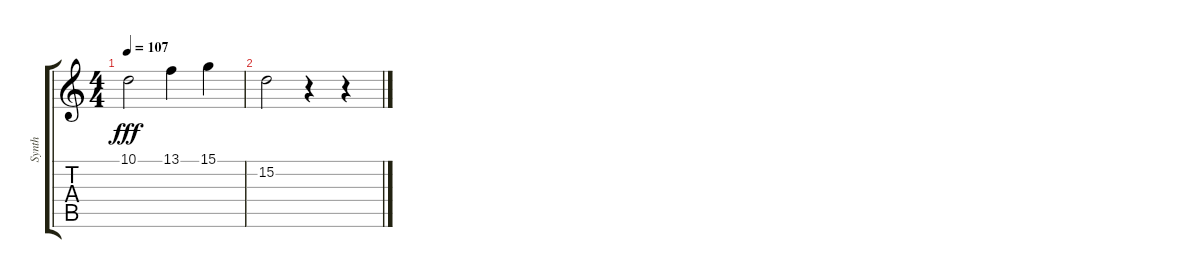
\track ("Synth" "Synth") {instrument synthbrass1}
\staff {score tabs}
\tuning (E4 B3 G3 D3 A2 E2) {hide}
\ts (4 4)
\tempo 107
\clef g2
\ks c
10.1.2{dy fff} 13.1.4 15.1.4 |
15.2.2 r.4 r.4
